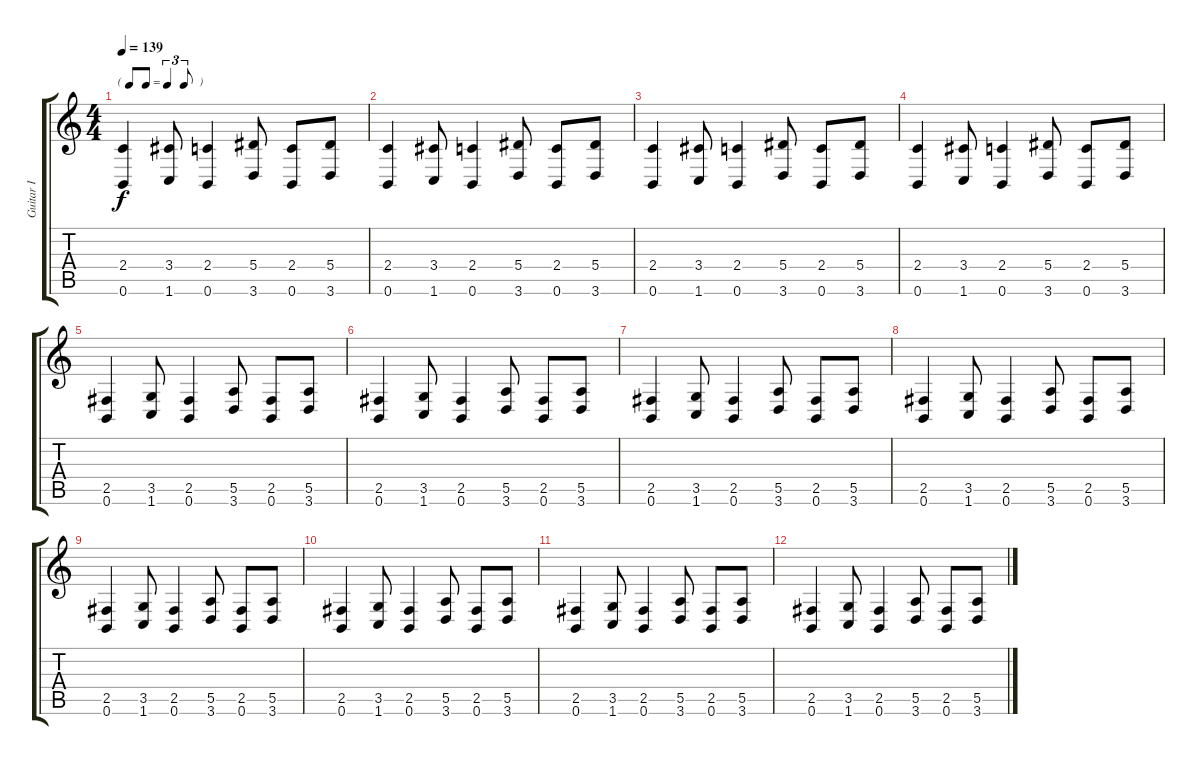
\track ("Guitar I" "Guitar I") {instrument distortionguitar}
\staff {score tabs}
\tuning (C4 Gb3 D3 Bb2 E2 B1) {hide}
\ts (4 4)
\tf triplet8th
\tempo 139
\clef g2
\ks c
(2.4 0.6).4{dy f volume 11 instrument distortionguitar} (3.4 1.6).8 (2.4 0.6).4 (5.4 3.6).8 (2.4 0.6).8 (5.4 3.6).8 |
(2.4 0.6).4 (3.4 1.6).8 (2.4 0.6).4 (5.4 3.6).8 (2.4 0.6).8 (5.4 3.6).8 |
(2.4 0.6).4 (3.4 1.6).8 (2.4 0.6).4 (5.4 3.6).8 (2.4 0.6).8 (5.4 3.6).8 |
(2.4 0.6).4 (3.4 1.6).8 (2.4 0.6).4 (5.4 3.6).8 (2.4 0.6).8 (5.4 3.6).8 |
(2.5 0.6).4 (3.5 1.6).8 (2.5 0.6).4 (5.5 3.6).8 (2.5 0.6).8 (5.5 3.6).8 |
(2.5 0.6).4 (3.5 1.6).8 (2.5 0.6).4 (5.5 3.6).8 (2.5 0.6).8 (5.5 3.6).8 |
(2.5 0.6).4 (3.5 1.6).8 (2.5 0.6).4 (5.5 3.6).8 (2.5 0.6).8 (5.5 3.6).8 |
(2.5 0.6).4 (3.5 1.6).8 (2.5 0.6).4 (5.5 3.6).8 (2.5 0.6).8 (5.5 3.6).8 |
(2.5 0.6).4 (3.5 1.6).8 (2.5 0.6).4 (5.5 3.6).8 (2.5 0.6).8 (5.5 3.6).8 |
(2.5 0.6).4 (3.5 1.6).8 (2.5 0.6).4 (5.5 3.6).8 (2.5 0.6).8 (5.5 3.6).8 |
(2.5 0.6).4 (3.5 1.6).8 (2.5 0.6).4 (5.5 3.6).8 (2.5 0.6).8 (5.5 3.6).8 |
(2.5 0.6).4 (3.5 1.6).8 (2.5 0.6).4 (5.5 3.6).8 (2.5 0.6).8 (5.5 3.6).8
